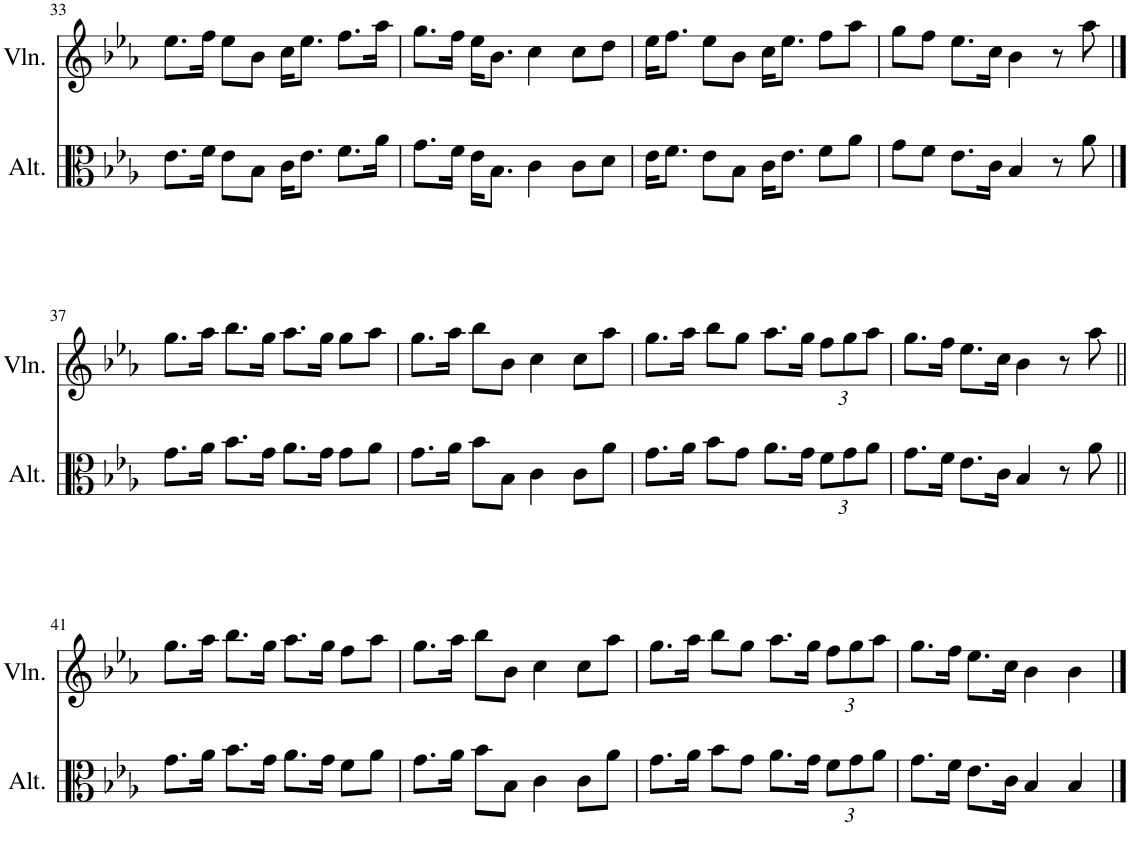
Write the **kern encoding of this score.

**kern	**kern
*part2	*part1
*staff2	*staff1
*I"Alto	*I"Violon
*I'Alt.	*I'Vln.
!!LO:PB:g=z
*clefC3	*clefG2
*k[b-e-a-]	*k[b-e-a-]
*M4/4	*M4/4
=33	=33
8.e-\L	8.ee-\L
16f\Jk	16ff\Jk
8e-\L	8ee-\L
8B-\J	8b-\J
16c\KL	16cc\KL
8.e-\J	8.ee-\J
8.f\L	8.ff\L
16a-\Jk	16aa-\Jk
=34	=34
8.g\L	8.gg\L
16f\Jk	16ff\Jk
16e-\KL	16ee-\KL
8.B-\J	8.b-\J
4c\	4cc\
8c\L	8cc\L
8d\J	8dd\J
=35	=35
16e-\KL	16ee-\KL
8.f\J	8.ff\J
8e-\L	8ee-\L
8B-\J	8b-\J
16c\KL	16cc\KL
8.e-\J	8.ee-\J
8f\L	8ff\L
8a-\J	8aa-\J
=36	=36
8g\L	8gg\L
8f\J	8ff\J
8.e-\L	8.ee-\L
16c\Jk	16cc\Jk
4B-/	4b-\
8r	8r
8a-\	8aa-\
!!LO:LB:g=z
==37	==37
8.g\L	8.gg\L
16a-\Jk	16aa-\Jk
8.b-\L	8.bb-\L
16g\Jk	16gg\Jk
8.a-\L	8.aa-\L
16g\Jk	16gg\Jk
8g\L	8gg\L
8a-\J	8aa-\J
=38	=38
8.g\L	8.gg\L
16a-\Jk	16aa-\Jk
8b-\L	8bb-\L
8B-\J	8b-\J
4c\	4cc\
8c\L	8cc\L
8a-\J	8aa-\J
=39	=39
8.g\L	8.gg\L
16a-\Jk	16aa-\Jk
8b-\L	8bb-\L
8g\J	8gg\J
8.a-\L	8.aa-\L
16g\Jk	16gg\Jk
*Xbrackettup	*Xbrackettup
12f\L	12ff\L
12g\	12gg\
12a-\J	12aa-\J
=40	=40
8.g\L	8.gg\L
16f\Jk	16ff\Jk
8.e-\L	8.ee-\L
16c\Jk	16cc\Jk
4B-/	4b-\
8r	8r
8a-\	8aa-\
!!LO:LB:g=z
=41||	=41||
8.g\L	8.gg\L
16a-\Jk	16aa-\Jk
8.b-\L	8.bb-\L
16g\Jk	16gg\Jk
8.a-\L	8.aa-\L
16g\Jk	16gg\Jk
8f\L	8ff\L
8a-\J	8aa-\J
=42	=42
8.g\L	8.gg\L
16a-\Jk	16aa-\Jk
8b-\L	8bb-\L
8B-\J	8b-\J
4c\	4cc\
8c\L	8cc\L
8a-\J	8aa-\J
=43	=43
8.g\L	8.gg\L
16a-\Jk	16aa-\Jk
8b-\L	8bb-\L
8g\J	8gg\J
8.a-\L	8.aa-\L
16g\Jk	16gg\Jk
12f\L	12ff\L
12g\	12gg\
12a-\J	12aa-\J
=44	=44
8.g\L	8.gg\L
16f\Jk	16ff\Jk
8.e-\L	8.ee-\L
16c\Jk	16cc\Jk
4B-/	4b-\
4B-/	4b-\
==	==
*-	*-
